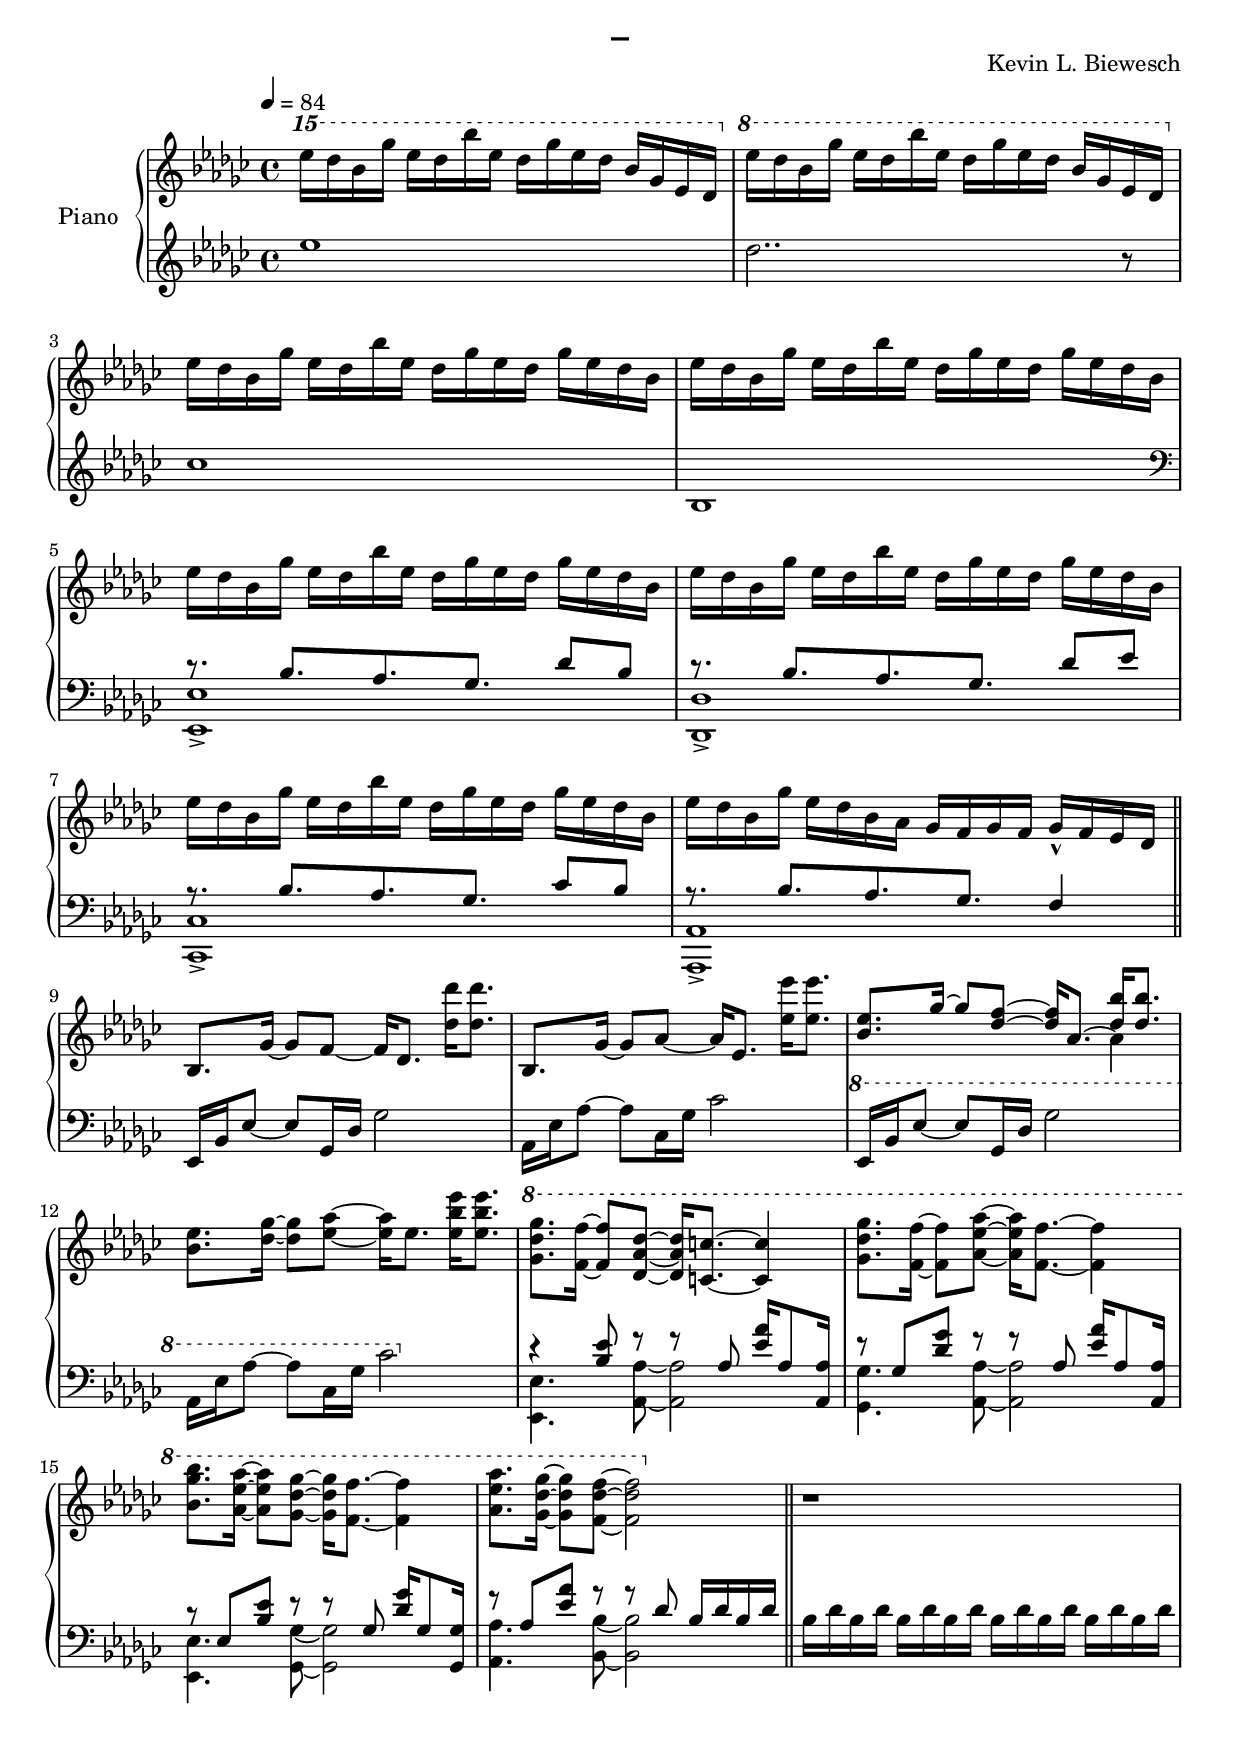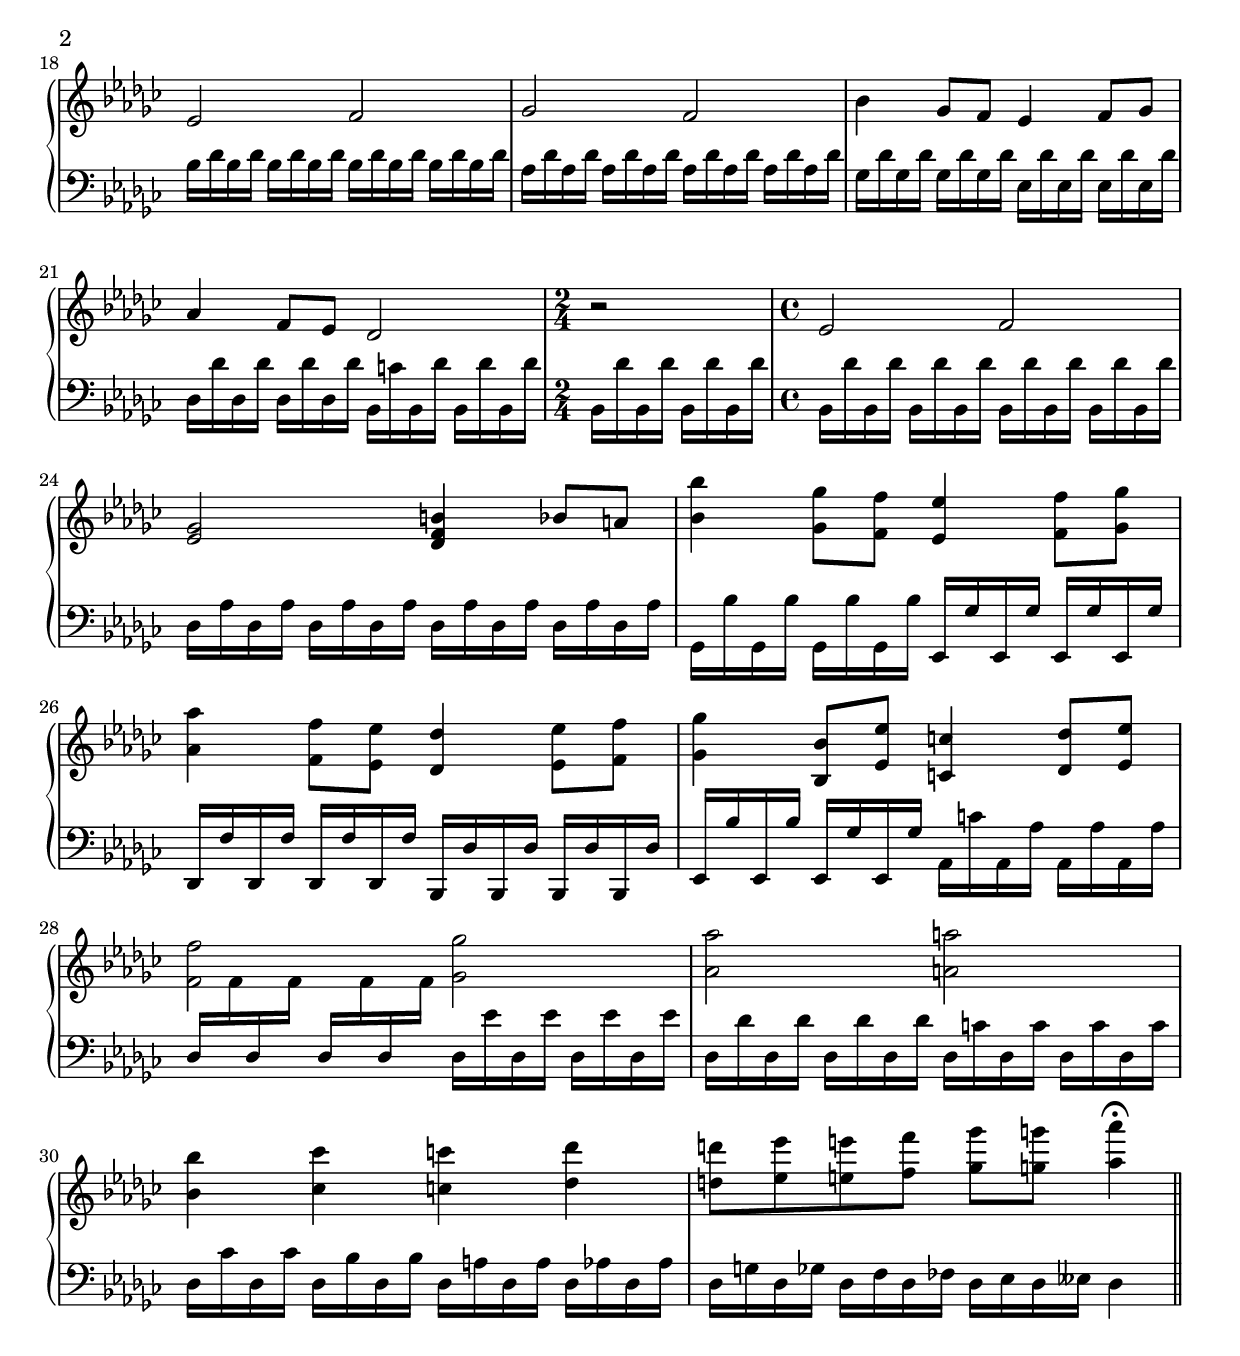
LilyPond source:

\version "2.18.2"

\header {
  title = "_"
  %instrument = "Piano"
  composer = "Kevin L. Biewesch"
  %arranger = "Kevin L. Biewesch"
}

\paper {
  #(set-paper-size "a4")
}

\include "global.ly"
\version "2.18.2"
\include "global.ly"

right = \relative c'''' {
  \global

  \ottava 2
  ees16 des bes ges' ees des bes' ees, des ges ees des bes ges ees des | \ottava 1
  ees16 des bes ges' ees des bes' ees, des ges ees des bes ges ees des | \ottava 0
  ees16 des bes ges' ees des bes' ees, des ges ees des ges ees des bes |
  ees16 des bes ges' ees des bes' ees, des ges ees des ges ees des bes |
  
  
  ees16 des bes ges' ees des bes' ees, des ges ees des ges ees des bes |
  ees16 des bes ges' ees des bes' ees, des ges ees des ges ees des bes |
  ees16 des bes ges' ees des bes' ees, des ges ees des ges ees des bes |
  ees16 des bes ges' ees des bes aes ges f ges f ges-^ f ees des |








  \bar "||"
  bes8. ges'16 ~ ges8 f8 ~ f16 des8. <des' des'>16 <des des'>8. |
  bes,8. ges'16 ~ ges8 aes8 ~ aes16 ees8. <ees' ees'>16 <ees ees'>8. |
  << {<bes ees>8. ges'16 ~ ges8 <des f>8 ~ <des f>16 aes8. ~ \voiceTwo aes4} \\ { s2. \voiceOne <des bes'>16 <des bes'>8. } >> |
  <bes ees>8. <des ges>16 ~ <des ges>8 <ees aes>8 ~ <ees aes>16 ees8. <ees bes' ees>16 <ees bes' ees>8. |
  \ottava 1
  <ges des' ges>8. <f f'>16 ~ <f f'>8 <des aes' des>8 ~ <des aes' des>16 <c c'>8. ~ <c c'>4 |
  <ges' des' ges>8. <f f'>16 ~ <f f'>8 <aes ees' aes>8 ~ <aes ees' aes>16 <f f'>8. ~ <f f'>4 |
  <bes ges' bes>8. <aes ees' aes>16 ~ <aes ees' aes>8 <ges des' ges>8 ~ <ges des' ges>16 <f f'>8. ~ <f f'>4 |
  <aes ees' aes>8. <ges des' ges>16 ~ <ges des' ges>8 <f des' f>8 ~ <f des' f>2 |
  \ottava 0
  





  

  
  \bar "||"

  r1 |
  ees,2 f |
  ges2 f |
  bes4 ges8 f ees4 f8 ges |
  aes4 f8 ees des2 |
  \time 2/4
  r2 |
  \time 4/4

  ees2 f |
  <ees ges>2 <des f b>4 bes'8 a |
  <bes bes'>4 <ges ges'>8 <f f'> <ees ees'>4 <f f'>8 <ges ges'> |
  <aes aes'>4 <f f'>8 <ees ees'> <des des'>4 <ees ees'>8 <f f'> |
  <ges ges'>4 <bes, bes'>8 <ees ees'> <c c'>4 <des des'>8 <ees ees'> |
  
  
  <f f'>2 <ges ges'>2 |
  <aes aes'>2 <a a'>2 |
  <bes bes'>4 <ces ces'> <c c'> <des des'> |
  <d d'>8 <ees ees'> <e e'> <f f'> <ges ges'> <g g'> <aes aes'>4 \fermata |
  
  \bar "||"

  
  
%}
}

\version "2.18.2"
\include "global.ly"

left = \relative c'' {
  \global
  \tempo 4=84
  \clef "treble"
  ees1 |
  des2.. r8 |
  ces1 |
  bes,1 |
  \clef "bass"
  << { \voiceOne 
      r8. bes aes ges des'8 bes |
      r8. bes aes ges des'8 ees |
      r8. bes aes ges ces8 bes |
      r8. bes aes ges f4 |
    }
    \new Voice \relative c { \voiceTwo 
      <ees ees,>1-> |
      <des des,>1-> |
      <ces ces,>1-> |
      <aes aes,>1-> |
    }
  >> \oneVoice
  
  ees,16 bes' ees8 ~ ees8 ges,16 des' ges2 |
  aes,16 ees' aes8 ~ aes8 ces,16 ges' ces2 | \ottava 1
  ees,16 bes' ees8 ~ ees8 ges,16 des' ges2 |
  aes,16 ees' aes8 ~ aes8 ces,16 ges' ces2 | \ottava 0

  << \relative c' { \voiceOne 
      r4 <bes ees>8 r8 r aes8 <ees' aes>16 aes,8 <aes aes,>16 |
      r8 ges8 <des' ges>8 r8 r aes8 <aes' ees>16 aes,8 <aes aes,>16 |
      r8 ees8 <bes' ees>8 r8 r ges8 <des' ges>16 ges,8 <ges ges,>16 |
      r8 aes8 <ees' aes>8 r8 r des8 bes16 des bes des |
    }
    \new Voice { \voiceTwo 
      <ees,, ees,>4. <aes aes,>8 ~ <aes aes,>2 |
      <ges ges,>4. <aes aes,>8 ~ <aes aes,>2 |
      <ees ees,>4. <ges ges,>8 ~ <ges ges,>2 |
      <aes aes,>4. <bes bes,>8 ~ <bes bes,>2 |
    }
  >> \oneVoice
  
  \bar "||"
  
  bes16 des bes des bes16 des bes des bes16 des bes des bes16 des bes des |
  bes16 des bes des bes16 des bes des bes16 des bes des bes16 des bes des |
  aes16 des aes des aes16 des aes des aes16 des aes des aes16 des aes des |
  ges,16 des' ges, des' ges,16 des' ges, des' ees,16 des' ees, des' ees,16 des' ees, des' |
  des,16 des' des, des' des,16 des' des, des' bes,16 c' bes, des' bes,16 des' bes, des' |
  \time 2/4
  bes,16 des' bes, des' bes,16 des' bes, des' |
  \time 4/4

  bes,16 des' bes, des' bes,16 des' bes, des' bes,16 des' bes, des' bes,16 des' bes, des' |
  des,16 aes' des, aes' des,16 aes' des, aes' des,16 aes' des, aes' des,16 aes' des, aes' |
  ges,16 bes' ges, bes' ges,16 bes' ges, bes' ees,,16 ges' ees, ges' ees,16 ges' ees, ges' |
  des,16 f' des, f' des,16 f' des, f' bes,,16 des' bes, des' bes,16 des' bes, des' |
  ees,16 bes'' ees,, bes'' ees,,16 ges' ees, ges' aes,16 c' aes, aes' aes,16 aes' aes, aes' |
  
  des,16 \change Staff = "right" f' \change Staff = "left"des, \change Staff = "right" f' \change Staff = "left" des,16 \change Staff = "right" f' \change Staff = "left" des, \change Staff = "right" f' \change Staff = "left"
  des,16 ees' des, ees' des,16 ees' des, ees' |
  des,16 des' des, des' des,16 des' des, des' des,16 c' des, c' des,16 c' des, c' |
  des,16 ces' des, ces' des,16 bes' des, bes' des,16 a' des, a' des,16 aes' des, aes' |
  des,16 g des ges des16 f des fes des16 ees des eeses des4 |
  
  \bar "||"

  
%}
}

\version "2.18.2"
\include "global.ly"

dynamics = {
  \global
%}
}


\score {
  \new PianoStaff \with {
    instrumentName = "Piano"
  } <<
    \new Staff = "right" \with {
      midiInstrument = "acoustic grand"
    } \right
    \new Dynamics = "Dynamics" \dynamics
    \new Staff = "left" \with {
      midiInstrument = "acoustic grand"
    } { \clef bass \left }
  >>
  \layout {
    \context {
      \Score
      %\override SpacingSpanner.common-shortest-duration = #(ly:make-moment 1/8)
    }
  }
  \midi {
    %\tempo 4=80
  }
}
